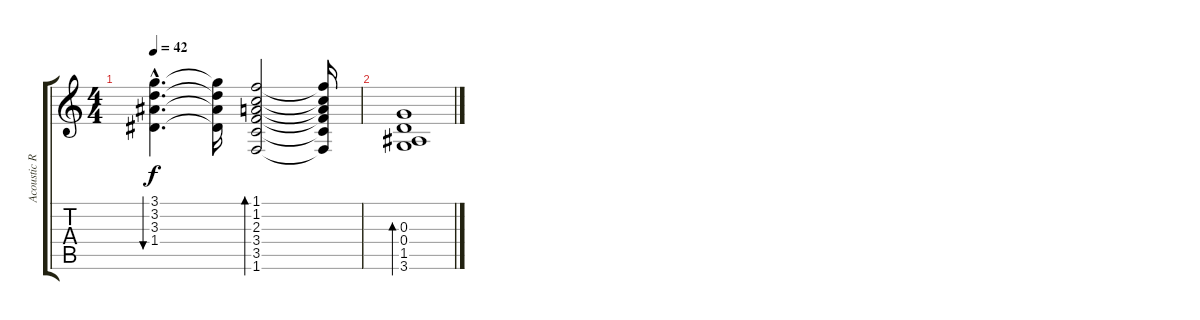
\track ("Acoustic Rythm" "Acoustic R") {instrument acousticguitarnylon}
\staff {score tabs}
\tuning (E4 B3 G3 D3 A2 E2) {hide}
\ts (4 4)
\tempo 42
\clef g2
\ks c
(3.1{hac} 3.2{hac} 3.3{hac} 1.4{hac}).4{d bu 30 dy f instrument acousticguitarnylon} (3.1{t} 3.2{t} 3.3{t} 1.4{t}).16 (1.1 1.2 2.3 3.4 3.5 1.6).2{bd 30} (1.1{t} 1.2{t} 2.3{t} 3.4{t} 3.5{t} 1.6{t}).16 |
(0.3 0.4 1.5 3.6).1{bd 30}
